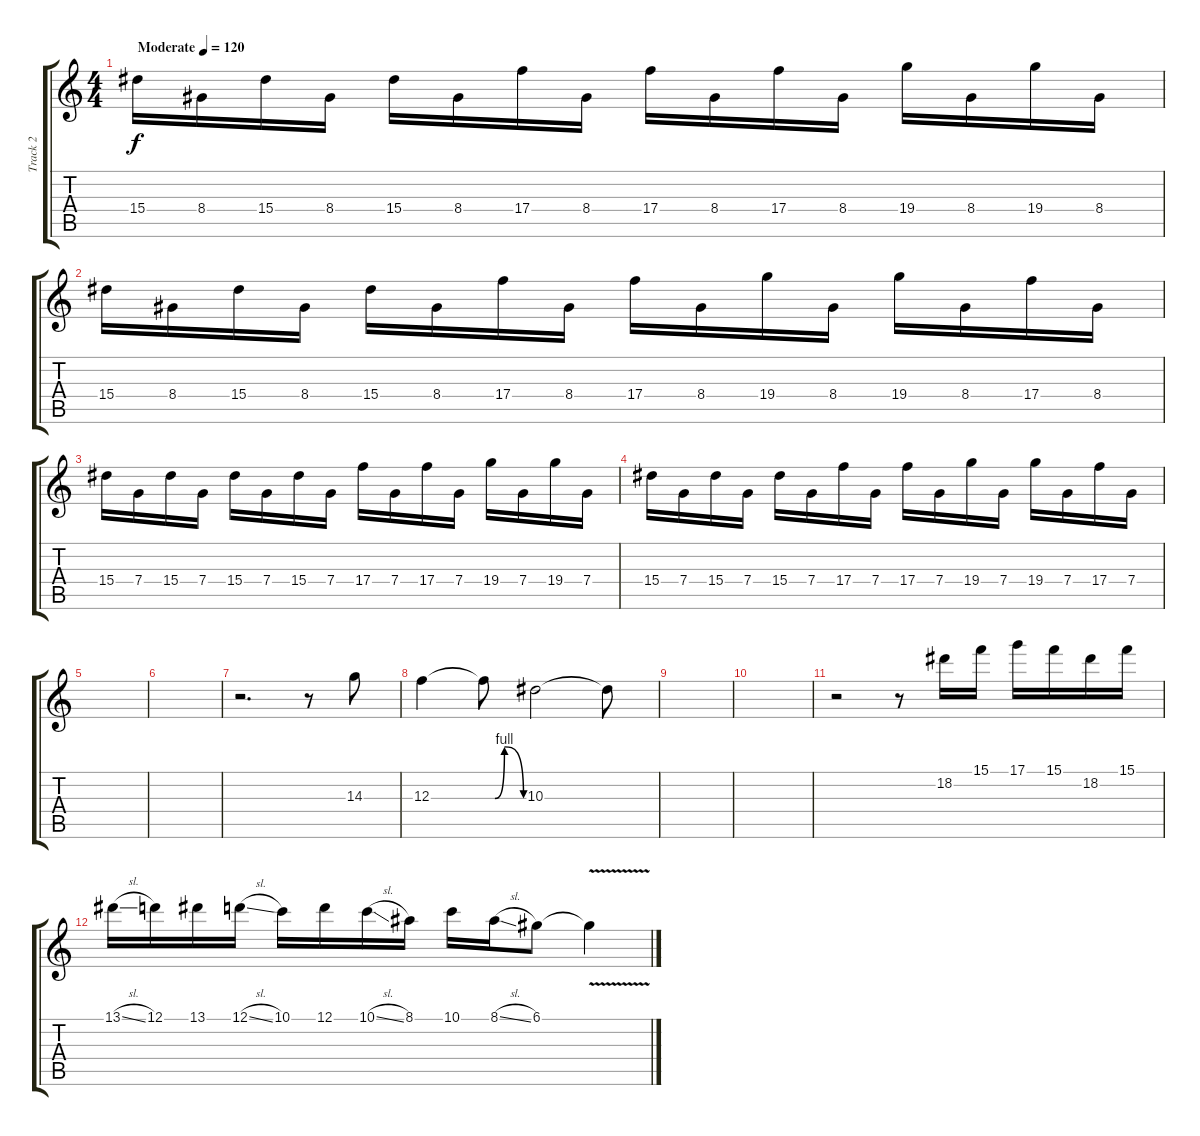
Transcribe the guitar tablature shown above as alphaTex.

\track ("Track 2" "Track 2") {instrument distortionguitar}
\staff {score tabs}
\tuning (D4 A3 F3 C3 G2 C2) {hide}
\ts (4 4)
\tempo (120 "Moderate")
\clef g2
\ks c
15.4.16{dy f instrument distortionguitar} 8.4.16 15.4.16 8.4.16 15.4.16 8.4.16 17.4.16 8.4.16 17.4.16 8.4.16 17.4.16 8.4.16 19.4.16 8.4.16 19.4.16 8.4.16 |
15.4.16 8.4.16 15.4.16 8.4.16 15.4.16 8.4.16 17.4.16 8.4.16 17.4.16 8.4.16 19.4.16 8.4.16 19.4.16 8.4.16 17.4.16 8.4.16 |
15.4.16 7.4.16 15.4.16 7.4.16 15.4.16 7.4.16 15.4.16 7.4.16 17.4.16 7.4.16 17.4.16 7.4.16 19.4.16 7.4.16 19.4.16 7.4.16 |
15.4.16 7.4.16 15.4.16 7.4.16 15.4.16 7.4.16 17.4.16 7.4.16 17.4.16 7.4.16 19.4.16 7.4.16 19.4.16 7.4.16 17.4.16 7.4.16 |
|
|
r.2{d} r.8 14.3.8 |
12.3.4 12.3{be (custom 0 0 15 0 30 4 60 0) t}.8 10.3.2 10.3{t}.8 |
|
|
r.2 r.8 18.2.16 15.1.16 17.1.16 15.1.16 18.2.16 15.1.16 |
13.1{sl}.16 12.1.16 13.1.16 12.1{sl}.16 10.1.16 12.1.16 10.1{sl}.16 8.1.16 10.1.16 8.1{sl}.16 6.1.8 6.1{v t}.4
